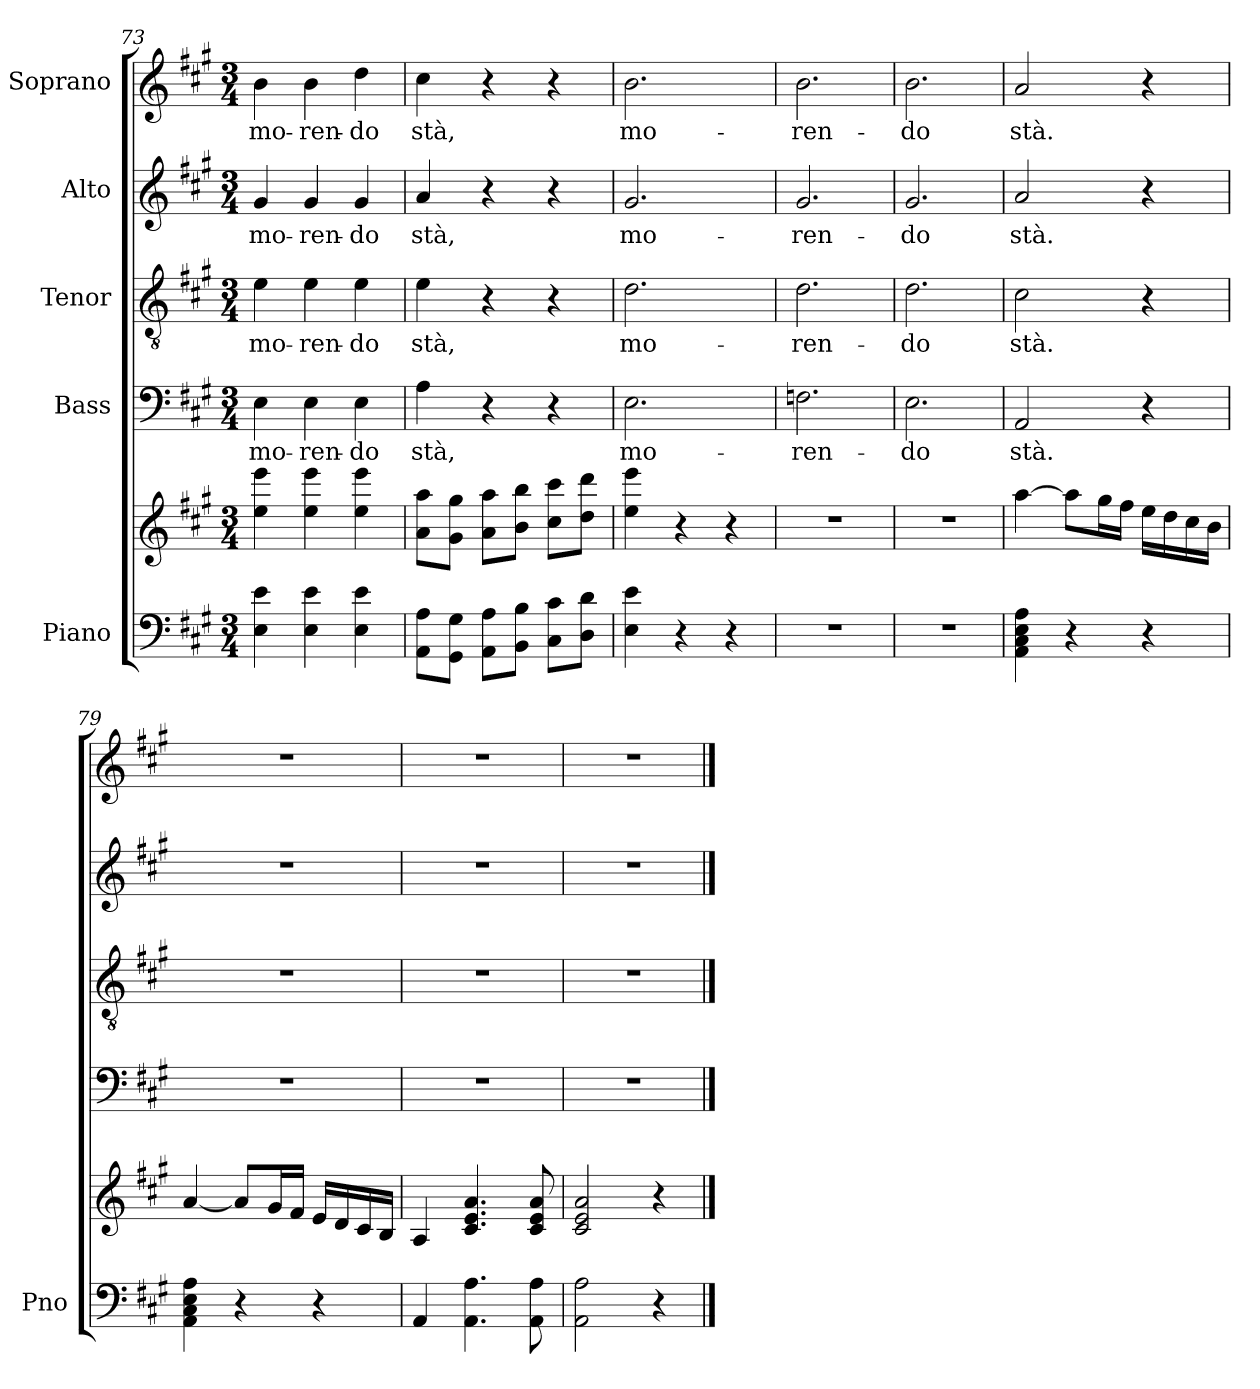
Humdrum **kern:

**kern	**kern	**kern	**text	**kern	**text	**kern	**text	**kern	**text
*part5	*part5	*part4	*part4	*part3	*part3	*part2	*part2	*part1	*part1
*staff6	*staff5	*staff4	*staff4	*staff3	*staff3	*staff2	*staff2	*staff1	*staff1
*I"Piano	*	*I"Bass	*	*I"Tenor	*	*I"Alto	*	*I"Soprano	*
*I'Pno	*	*	*	*	*	*	*	*	*
*clefF4	*clefG2	*clefF4	*	*clefGv2	*	*clefG2	*	*clefG2	*
*k[f#c#g#]	*k[f#c#g#]	*k[f#c#g#]	*	*k[f#c#g#]	*	*k[f#c#g#]	*	*k[f#c#g#]	*
*M3/4	*M3/4	*M3/4	*	*M3/4	*	*M3/4	*	*M3/4	*
=73	=73	=73	=73	=73	=73	=73	=73	=73	=73
!	!	!	!LO:LY:b	!	!LO:LY:b	!	!LO:LY:b	!	!LO:LY:b
4E\ 4e\	4ee\ 4eee\	4E\	mo-	4e\	mo-	4g#/	mo-	4b\	mo-
!	!	!	!LO:LY:b	!	!LO:LY:b	!	!LO:LY:b	!	!LO:LY:b
4E\ 4e\	4ee\ 4eee\	4E\	-ren-	4e\	-ren-	4g#/	-ren-	4b\	-ren-
!	!	!	!LO:LY:b	!	!LO:LY:b	!	!LO:LY:b	!	!LO:LY:b
4E\ 4e\	4ee\ 4eee\	4E\	-do	4e\	-do	4g#/	-do	4dd\	-do
!!LO:PB:g=z
=74	=74	=74	=74	=74	=74	=74	=74	=74	=74
!	!	!	!LO:LY:b	!	!LO:LY:b	!	!LO:LY:b	!	!LO:LY:b
8AA\ 8A\L	8a\ 8aa\L	4A\	stà,	4e\	stà,	4a/	stà,	4cc#\	stà,
8GG#\ 8G#\J	8g#\ 8gg#\J	.	.	.	.	.	.	.	.
8AA\ 8A\L	8a\ 8aa\L	4r	.	4r	.	4r	.	4r	.
8BB\ 8B\J	8b\ 8bb\J	.	.	.	.	.	.	.	.
8C#\ 8c#\L	8cc#\ 8ccc#\L	4r	.	4r	.	4r	.	4r	.
8D\ 8d\J	8dd\ 8ddd\J	.	.	.	.	.	.	.	.
=75	=75	=75	=75	=75	=75	=75	=75	=75	=75
!	!	!	!LO:LY:b	!	!LO:LY:b	!	!LO:LY:b	!	!LO:LY:b
4E\ 4e\	4ee\ 4eee\	2.E\	mo-	2.d\	mo-	2.g#/	mo-	2.b\	mo-
4r	4r	.	.	.	.	.	.	.	.
4r	4r	.	.	.	.	.	.	.	.
=76	=76	=76	=76	=76	=76	=76	=76	=76	=76
!	!	!	!LO:LY:b	!	!LO:LY:b	!	!LO:LY:b	!	!LO:LY:b
2.r	2.r	2.Fn\	-ren-	2.d\	-ren-	2.g#/	-ren-	2.b\	-ren-
=77	=77	=77	=77	=77	=77	=77	=77	=77	=77
!	!	!	!LO:LY:b	!	!LO:LY:b	!	!LO:LY:b	!	!LO:LY:b
2.r	2.r	2.E\	-do	2.d\	-do	2.g#/	-do	2.b\	-do
=78	=78	=78	=78	=78	=78	=78	=78	=78	=78
!	!	!	!LO:LY:b	!	!LO:LY:b	!	!LO:LY:b	!	!LO:LY:b
4AA\ 4C#\ 4E\ 4A\	[4aa\	2AA/	stà.	2c#\	stà.	2a/	stà.	2a/	stà.
4r	8aa\L]	.	.	.	.	.	.	.	.
.	16gg#\L	.	.	.	.	.	.	.	.
.	16ff#\JJ	.	.	.	.	.	.	.	.
4r	16ee\LL	4r	.	4r	.	4r	.	4r	.
.	16dd\	.	.	.	.	.	.	.	.
.	16cc#\	.	.	.	.	.	.	.	.
.	16b\JJ	.	.	.	.	.	.	.	.
=79	=79	=79	=79	=79	=79	=79	=79	=79	=79
4AA\ 4C#\ 4E\ 4A\	[4a/	2.r	.	2.r	.	2.r	.	2.r	.
4r	8a/L]	.	.	.	.	.	.	.	.
.	16g#/L	.	.	.	.	.	.	.	.
.	16f#/JJ	.	.	.	.	.	.	.	.
4r	16e/LL	.	.	.	.	.	.	.	.
.	16d/	.	.	.	.	.	.	.	.
.	16c#/	.	.	.	.	.	.	.	.
.	16B/JJ	.	.	.	.	.	.	.	.
=80	=80	=80	=80	=80	=80	=80	=80	=80	=80
4AA/	4A/	2.r	.	2.r	.	2.r	.	2.r	.
4.AA\ 4.A\	4.c#/ 4.e/ 4.a/	.	.	.	.	.	.	.	.
8AA\ 8A\	8c#/ 8e/ 8a/	.	.	.	.	.	.	.	.
=81	=81	=81	=81	=81	=81	=81	=81	=81	=81
2AA\ 2A\	2c#/ 2e/ 2a/	2.r	.	2.r	.	2.r	.	2.r	.
4r	4r	.	.	.	.	.	.	.	.
==	==	==	==	==	==	==	==	==	==
*-	*-	*-	*-	*-	*-	*-	*-	*-	*-
